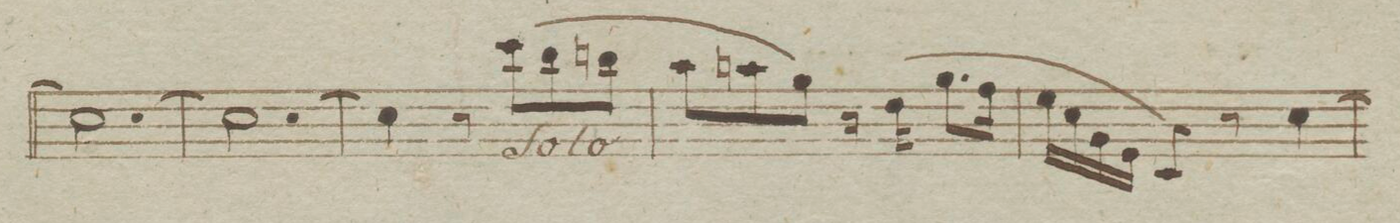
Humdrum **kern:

**kern	**dynam
*I"Fagotto Primo.	*
*clefF4	*
*k[bnenandnf#c#g#d#]	*
*met(c)	*
*M3/4	*
2.E\_	.
=113	=113
2.E\_	.
=114	=114
4E\]	.
8r	.
(8e\L	.
8d#\	.
8dn\J	.
=115	=115
8c#\L	.
8cn\	.
8B\J)	.
16r	.
(16F#\	.
8.B\L	.
16A\Jk	.
=116	=116
16G#\LL	.
16E\	.
16BB\	.
16GG#\JJ	.
8EE/)	.
8r	.
[4E\	.
=117	=117
*-	*-
